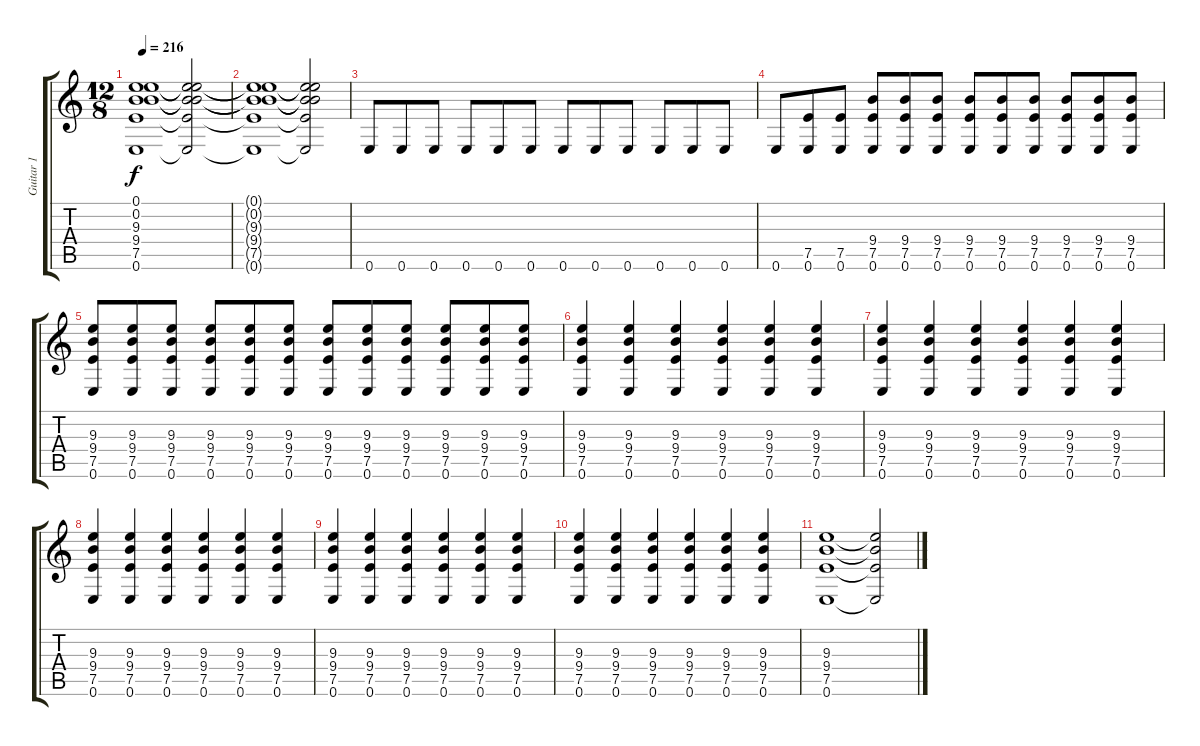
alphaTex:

\track ("Guitar 1" "Guitar 1") {instrument distortionguitar}
\staff {score tabs}
\tuning (E4 B3 G3 D3 A2 E2) {hide}
\ts (12 8)
\tempo 216
\clef g2
\ks c
(0.1 0.2 9.3 9.4 7.5 0.6).1{dy f} (0.1{t} 0.2{t} 9.3{t} 9.4{t} 7.5{t} 0.6{t}).2 |
(0.1{t} 0.2{t} 9.3{t} 9.4{t} 7.5{t} 0.6{t}).1 (0.1{t} 0.2{t} 9.3{t} 9.4{t} 7.5{t} 0.6{t}).2 |
0.6.8 0.6.8 0.6.8 0.6.8 0.6.8 0.6.8 0.6.8 0.6.8 0.6.8 0.6.8 0.6.8 0.6.8 |
0.6.8 (7.5 0.6).8 (7.5 0.6).8 (9.4 7.5 0.6).8 (9.4 7.5 0.6).8 (9.4 7.5 0.6).8 (9.4 7.5 0.6).8 (9.4 7.5 0.6).8 (9.4 7.5 0.6).8 (9.4 7.5 0.6).8 (9.4 7.5 0.6).8 (9.4 7.5 0.6).8 |
(9.3 9.4 7.5 0.6).8 (9.3 9.4 7.5 0.6).8 (9.3 9.4 7.5 0.6).8 (9.3 9.4 7.5 0.6).8 (9.3 9.4 7.5 0.6).8 (9.3 9.4 7.5 0.6).8 (9.3 9.4 7.5 0.6).8 (9.3 9.4 7.5 0.6).8 (9.3 9.4 7.5 0.6).8 (9.3 9.4 7.5 0.6).8 (9.3 9.4 7.5 0.6).8 (9.3 9.4 7.5 0.6).8 |
(9.3 9.4 7.5 0.6).4 (9.3 9.4 7.5 0.6).4 (9.3 9.4 7.5 0.6).4 (9.3 9.4 7.5 0.6).4 (9.3 9.4 7.5 0.6).4 (9.3 9.4 7.5 0.6).4 |
(9.3 9.4 7.5 0.6).4 (9.3 9.4 7.5 0.6).4 (9.3 9.4 7.5 0.6).4 (9.3 9.4 7.5 0.6).4 (9.3 9.4 7.5 0.6).4 (9.3 9.4 7.5 0.6).4 |
(9.3 9.4 7.5 0.6).4 (9.3 9.4 7.5 0.6).4 (9.3 9.4 7.5 0.6).4 (9.3 9.4 7.5 0.6).4 (9.3 9.4 7.5 0.6).4 (9.3 9.4 7.5 0.6).4 |
(9.3 9.4 7.5 0.6).4 (9.3 9.4 7.5 0.6).4 (9.3 9.4 7.5 0.6).4 (9.3 9.4 7.5 0.6).4 (9.3 9.4 7.5 0.6).4 (9.3 9.4 7.5 0.6).4 |
(9.3 9.4 7.5 0.6).4 (9.3 9.4 7.5 0.6).4 (9.3 9.4 7.5 0.6).4 (9.3 9.4 7.5 0.6).4 (9.3 9.4 7.5 0.6).4 (9.3 9.4 7.5 0.6).4 |
(9.3 9.4 7.5 0.6).1 (9.3{t} 9.4{t} 7.5{t} 0.6{t}).2
